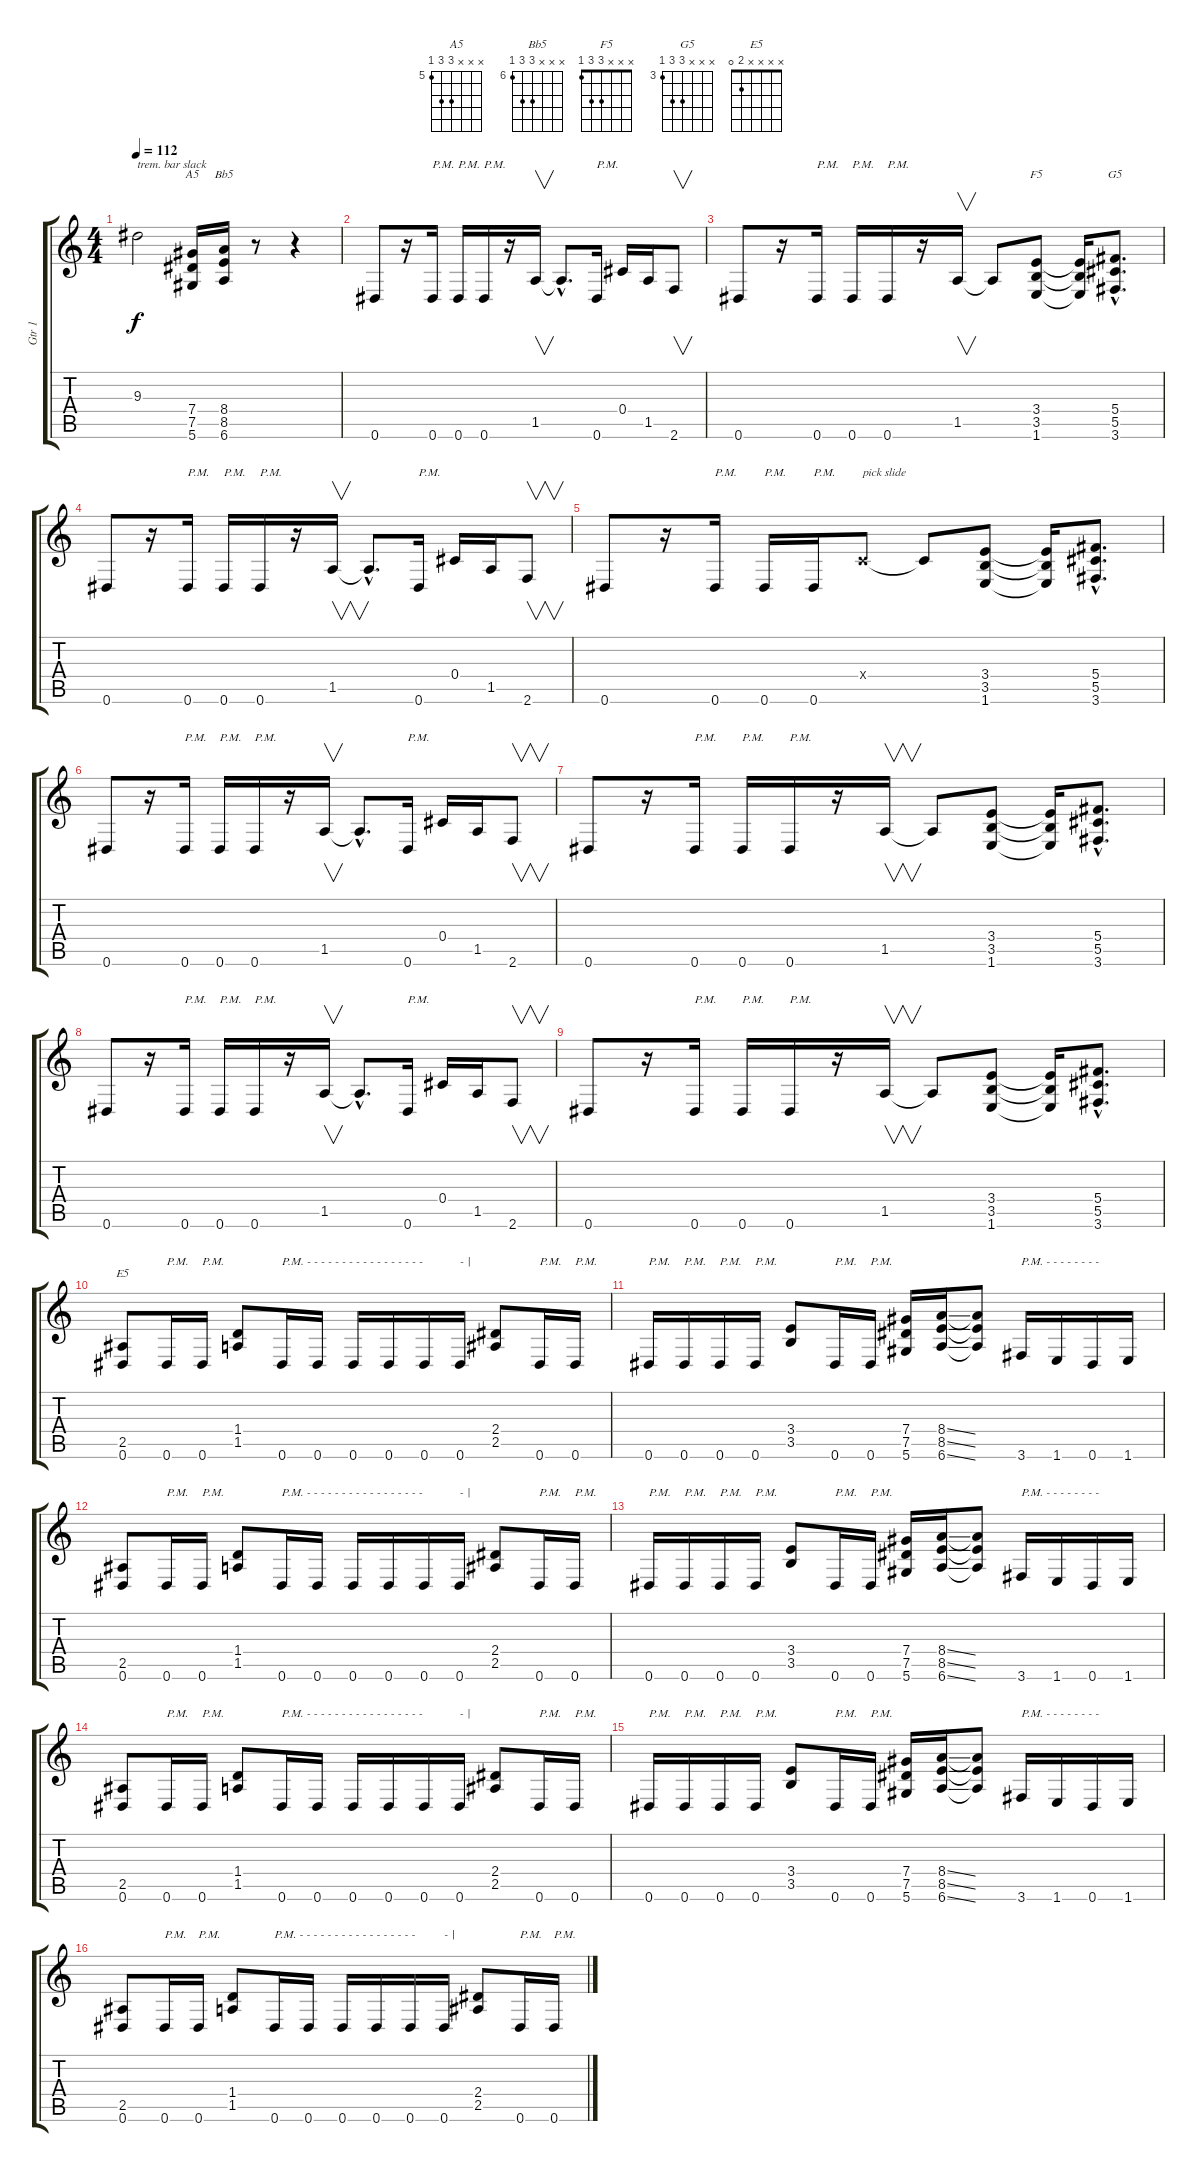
\track ("Gtr 1" "Gtr 1") {instrument distortionguitar}
\staff {score tabs}
\tuning (Eb4 Bb3 Gb3 Db3 Ab2 Eb2) {hide}
\chord ("A5" x x x 7 7 5) {firstfret 5}
\chord ("Bb5" x x x 8 8 6) {firstfret 6}
\chord ("F5" x x x 3 3 1)
\chord ("G5" x x x 5 5 3) {firstfret 3}
\chord ("E5" x x x x 2 0)
\ts (4 4)
\tempo 112
\clef g2
\ks c
9.3{t}.2{txt "trem. bar slack" dy f} (7.4 7.5 5.6).16{ch "A5"} (8.4 8.5 6.6).16{ch "Bb5"} r.8 r.4 |
0.6.8 r.16 0.6.16{txt "P.M."} 0.6.16{txt "P.M."} 0.6.16{txt "P.M."} r.16 1.5.16{v} 1.5{hac t}.8{d} 0.6.16{txt "P.M."} 0.4.16 1.5.16 2.6.8{v} |
0.6.8 r.16 0.6.16{txt "P.M."} 0.6.16{txt "P.M."} 0.6.16{txt "P.M."} r.16 1.5.16{v} 1.5{t}.8 (3.4 3.5 1.6).8{ch "F5"} (3.4{t} 3.5{t} 1.6{t}).16 (5.4{hac} 5.5{hac} 3.6{hac}).8{d ch "G5"} |
0.6.8 r.16 0.6.16{txt "P.M."} 0.6.16{txt "P.M."} 0.6.16{txt "P.M."} r.16 1.5.16{v} 1.5{hac t}.8{d} 0.6.16{txt "P.M."} 0.4.16 1.5.16 2.6.8{v} |
0.6.8 r.16 0.6.16{txt "P.M."} 0.6.16{txt "P.M."} 0.6.16{txt "P.M."} -1.4{x}.8{txt "pick slide"} -1.4{t}.8 (3.4 3.5 1.6).8 (3.4{t} 3.5{t} 1.6{t}).16 (5.4{hac} 5.5{hac} 3.6{hac}).8{d} |
0.6.8 r.16 0.6.16{txt "P.M."} 0.6.16{txt "P.M."} 0.6.16{txt "P.M."} r.16 1.5.16{v} 1.5{hac t}.8{d} 0.6.16{txt "P.M."} 0.4.16 1.5.16 2.6.8{v} |
0.6.8 r.16 0.6.16{txt "P.M."} 0.6.16{txt "P.M."} 0.6.16{txt "P.M."} r.16 1.5.16{v} 1.5{t}.8 (3.4 3.5 1.6).8 (3.4{t} 3.5{t} 1.6{t}).16 (5.4{hac} 5.5{hac} 3.6{hac}).8{d} |
0.6.8 r.16 0.6.16{txt "P.M."} 0.6.16{txt "P.M."} 0.6.16{txt "P.M."} r.16 1.5.16{v} 1.5{hac t}.8{d} 0.6.16{txt "P.M."} 0.4.16 1.5.16 2.6.8{v} |
0.6.8 r.16 0.6.16{txt "P.M."} 0.6.16{txt "P.M."} 0.6.16{txt "P.M."} r.16 1.5.16{v} 1.5{t}.8 (3.4 3.5 1.6).8 (3.4{t} 3.5{t} 1.6{t}).16 (5.4{hac} 5.5{hac} 3.6{hac}).8{d} |
(2.5 0.6).8{ch "E5"} 0.6.16{txt "P.M."} 0.6.16{txt "P.M."} (1.4 1.5).8 0.6.16{txt "P.M. - - - - - - - - - - - - - - - - - "} 0.6.16 0.6.16 0.6.16 0.6.16 0.6.16{txt "- |"} (2.4 2.5).8 0.6.16{txt "P.M."} 0.6.16{txt "P.M."} |
0.6.16{txt "P.M."} 0.6.16{txt "P.M."} 0.6.16{txt "P.M."} 0.6.16{txt "P.M."} (3.4 3.5).8 0.6.16{txt "P.M."} 0.6.16{txt "P.M."} (7.4 7.5 5.6).16 (8.4{ss} 8.5{ss} 6.6{ss}).16 (8.4{t} 8.5{t} 6.6{t}).8 3.6.16{txt "P.M. - - - - - - - -"} 1.6.16 0.6.16 1.6.16 |
(2.5 0.6).8 0.6.16{txt "P.M."} 0.6.16{txt "P.M."} (1.4 1.5).8 0.6.16{txt "P.M. - - - - - - - - - - - - - - - - - "} 0.6.16 0.6.16 0.6.16 0.6.16 0.6.16{txt "- |"} (2.4 2.5).8 0.6.16{txt "P.M."} 0.6.16{txt "P.M."} |
0.6.16{txt "P.M."} 0.6.16{txt "P.M."} 0.6.16{txt "P.M."} 0.6.16{txt "P.M."} (3.4 3.5).8 0.6.16{txt "P.M."} 0.6.16{txt "P.M."} (7.4 7.5 5.6).16 (8.4{ss} 8.5{ss} 6.6{ss}).16 (8.4{t} 8.5{t} 6.6{t}).8 3.6.16{txt "P.M. - - - - - - - -"} 1.6.16 0.6.16 1.6.16 |
(2.5 0.6).8 0.6.16{txt "P.M."} 0.6.16{txt "P.M."} (1.4 1.5).8 0.6.16{txt "P.M. - - - - - - - - - - - - - - - - - "} 0.6.16 0.6.16 0.6.16 0.6.16 0.6.16{txt "- |"} (2.4 2.5).8 0.6.16{txt "P.M."} 0.6.16{txt "P.M."} |
0.6.16{txt "P.M."} 0.6.16{txt "P.M."} 0.6.16{txt "P.M."} 0.6.16{txt "P.M."} (3.4 3.5).8 0.6.16{txt "P.M."} 0.6.16{txt "P.M."} (7.4 7.5 5.6).16 (8.4{ss} 8.5{ss} 6.6{ss}).16 (8.4{t} 8.5{t} 6.6{t}).8 3.6.16{txt "P.M. - - - - - - - -"} 1.6.16 0.6.16 1.6.16 |
(2.5 0.6).8 0.6.16{txt "P.M."} 0.6.16{txt "P.M."} (1.4 1.5).8 0.6.16{txt "P.M. - - - - - - - - - - - - - - - - - "} 0.6.16 0.6.16 0.6.16 0.6.16 0.6.16{txt "- |"} (2.4 2.5).8 0.6.16{txt "P.M."} 0.6.16{txt "P.M."}
